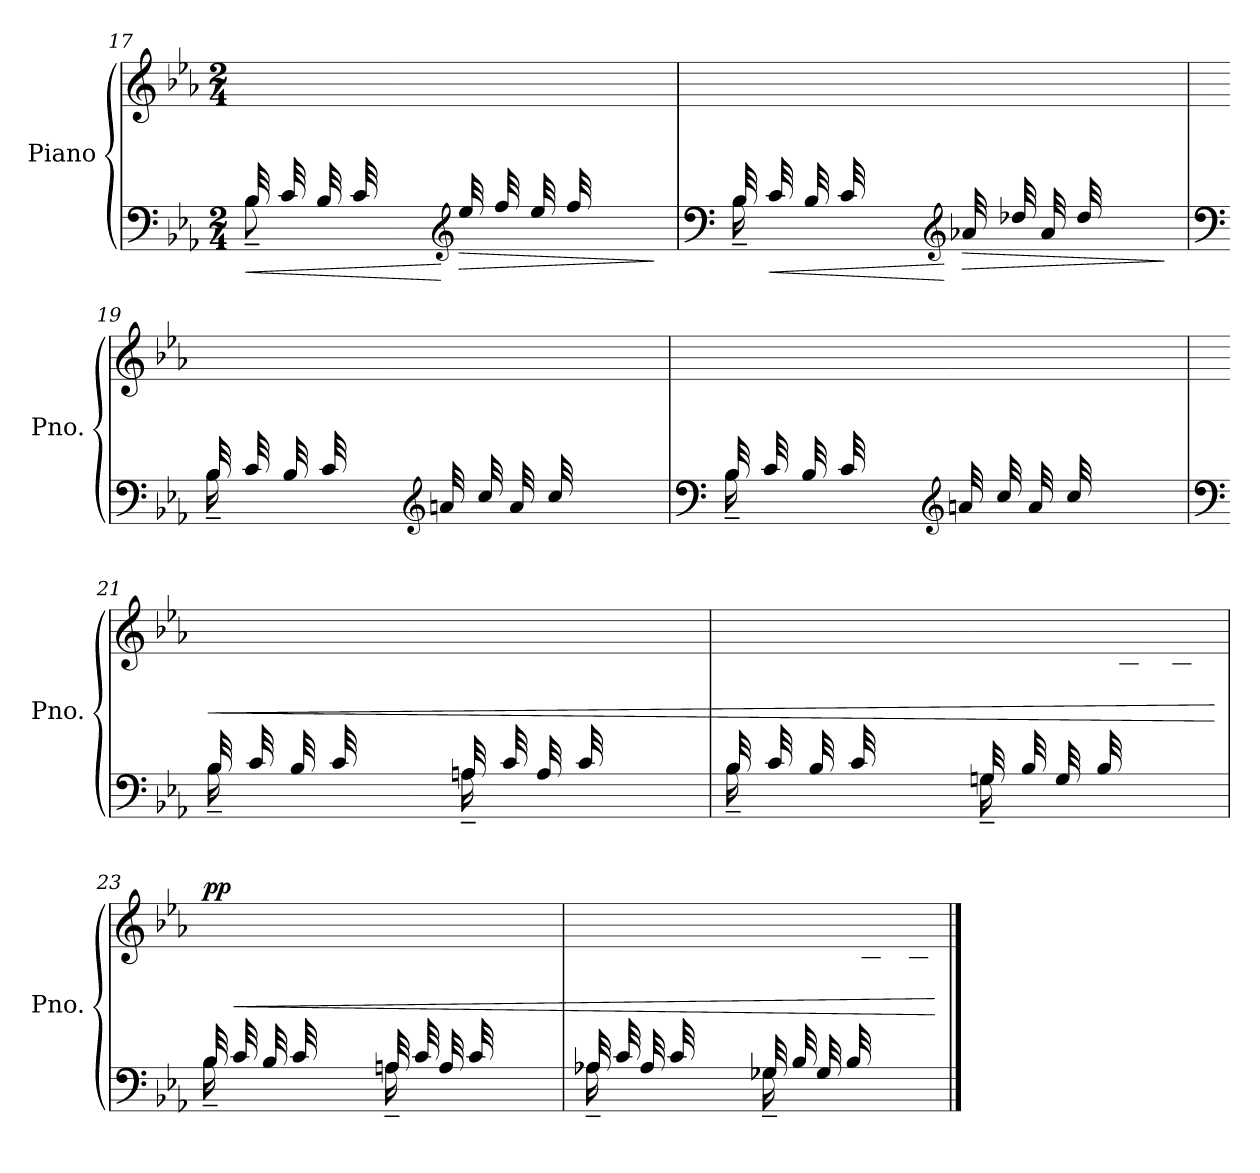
**kern	**kern	**dynam
*part1	*part1	*part1
*staff2	*staff1	*staff1/2
*I"Piano	*	*
*I'Pno.	*	*
!!LO:LB:g=z
*clefF4	*clefG2	*
*k[b-e-a-]	*k[b-e-a-]	*
*M2/4	*M2/4	*
=17	=17	=17
!	!	!LO:HP:b=2
*^	*^	*
(>32B-/LLL	8B-~\	2ryy	8ryy	<
32c/	.	.	.	.
32B-/	.	.	.	.
32c/	.	.	.	.
8ryy	4.ryy	.	32e-\	.
.	.	.	32a-\	.
.	.	.	32e-\	.
.	.	.	32a-\JJJ	[
*clefG2	*	*	*	*
!	!	!	!	!LO:HP:b=2
32ee-/LLL	.	.	8ryy	>
32ff/	.	.	.	.
32ee-/	.	.	.	.
32ff/	.	.	.	.
8ryy	.	.	32e-\	.
.	.	.	32a-\	.
.	.	.	32e-\	.
.	.	.	32a-\JJJ)	]
=18	=18	=18	=18	=18
*clefF4	*	*	*	*
(>32B-/LLL	16B-~\	2ryy	8ryy	.
!	!	!	!	!LO:HP:b=2
32c/	.	.	.	<
32B-/	4.ryy	.	.	.
32c/	.	.	.	.
8ryy	.	.	32d-X\	.
.	.	.	32g-X\	.
.	.	.	32dn\	.
.	.	.	32gn\JJJ	[
*clefG2	*	*	*	*
!	!	!	!	!LO:HP:b=2
32a-X/LLL	.	.	8ryy	>
32dd-X/	.	.	.	.
32a-/	.	.	.	.
32dd-/	.	.	.	.
8ryy	.	.	32g\	.
.	.	.	32d\	.
.	16ryy	.	32g\	.
.	.	.	32d\JJJ)	]
!!LO:LB:g=z	!!
=19	=19	=19	=19	=19
*clefF4	*	*	*	*
(>32B-/LLL	16B-~\	2ryy	8ryy	.
32c/	.	.	.	.
32B-/	16ryy	.	.	.
32c/	.	.	.	.
8ryy	4.ryy	.	32dn\	.
.	.	.	32an\	.
.	.	.	32d\	.
.	.	.	32g\JJJ	.
*clefG2	*	*	*	*
32a/LLL	.	.	8ryy	.
32cc/	.	.	.	.
32a/	.	.	.	.
32cc/	.	.	.	.
8ryy	.	.	32g\	.
.	.	.	32d\	.
.	.	.	32g\	.
.	.	.	32d\JJJ)	.
=20	=20	=20	=20	=20
*clefF4	*	*	*	*
(>32B-/LLL	16B-~\	2ryy	8ryy	.
32c/	.	.	.	.
32B-/	16ryy	.	.	.
32c/	.	.	.	.
8ryy	4.ryy	.	32en\	.
.	.	.	32g\	.
.	.	.	32e\	.
.	.	.	32g\JJJ	.
*clefG2	*	*	*	*
32an/LLL	.	.	8ryy	.
32cc/	.	.	.	.
32a/	.	.	.	.
32cc/	.	.	.	.
8ryy	.	.	32g\	.
.	.	.	32e\	.
.	.	.	32g\	.
.	.	.	32e\JJJ)	.
=21	=21	=21	=21	=21
*clefF4	*	*	*	*
!	!	!	!	!LO:HP:b
(>32B-/LLL	16B-~\	2ryy	8ryy	<
32c/	.	.	.	.
32B-/	16ryy	.	.	.
32c/	.	.	.	.
8ryy	8ryy	.	32d-X\	.
.	.	.	32f\	.
.	.	.	32d-\	.
.	.	.	32f\JJJ	.
32An/LLL	16A~\	.	8ryy	.
32c/	.	.	.	.
32A/	16ryy	.	.	.
32c/	.	.	.	.
8ryy	8ryy	.	32d-\	.
.	.	.	32f\	.
.	.	.	32d-\	.
.	.	.	32f\JJJ	.
!!LO:LB:g=z	!!
=22	=22	=22	=22	=22
32B-/LLL	16B-~\	2ryy	8ryy	.
32c/	.	.	.	.
32B-/	16ryy	.	.	.
32c/	.	.	.	.
8ryy	8ryy	.	32d-X\	.
.	.	.	32f\	.
.	.	.	32d-\	.
.	.	.	32f\JJJ	.
32Gn/LLL	16G~\	.	8ryy	.
32B-/	.	.	.	.
32G/	16ryy	.	.	.
32B-/	.	.	.	.
8ryy	8ryy	.	32c\	.
.	.	.	32e-\	.
.	.	.	32c\	.
.	.	.	32e-\JJJ)	.
*v	*v	*	*	*
*	*v	*v	*
.	.	[
=23	=23	=23
*^	*	*
!	!	!	!LO:HP:b
*	*	*^	*
!	!	!	!	!LO:DY:n=1:a
(>32B-/LLL	16B-~\	2ryy	8ryy	< pp
32c/	.	.	.	.
32B-/	16ryy	.	.	.
32c/	.	.	.	.
8ryy	8ryy	.	32d-X\	.
.	.	.	32f\	.
.	.	.	32d-\	.
.	.	.	32f\JJJ	.
32An/LLL	16A~\	.	8ryy	.
32c/	.	.	.	.
32A/	16ryy	.	.	.
32c/	.	.	.	.
8ryy	8ryy	.	32d-\	.
.	.	.	32f\	.
.	.	.	32d-\	.
.	.	.	32f\JJJ	.
=24	=24	=24	=24	=24
32A-X/LLL	16A-X~\	2ryy	8ryy	.
32c/	.	.	.	.
32A-/	16ryy	.	.	.
32c/	.	.	.	.
8ryy	8ryy	.	32d-X\	.
.	.	.	32f\	.
.	.	.	32d-\	.
.	.	.	32f\JJJ	.
32G-X/LLL	16G-~\	.	8ryy	.
32B-/	.	.	.	.
32G-/	16ryy	.	.	.
32B-/	.	.	.	.
8ryy	8ryy	.	32c\	.
.	.	.	32en\	.
.	.	.	32c\	.
.	.	.	32e\JJJ)	.
*v	*v	*	*	*
*	*v	*v	*
.	.	[
==	==	==
*-	*-	*-
